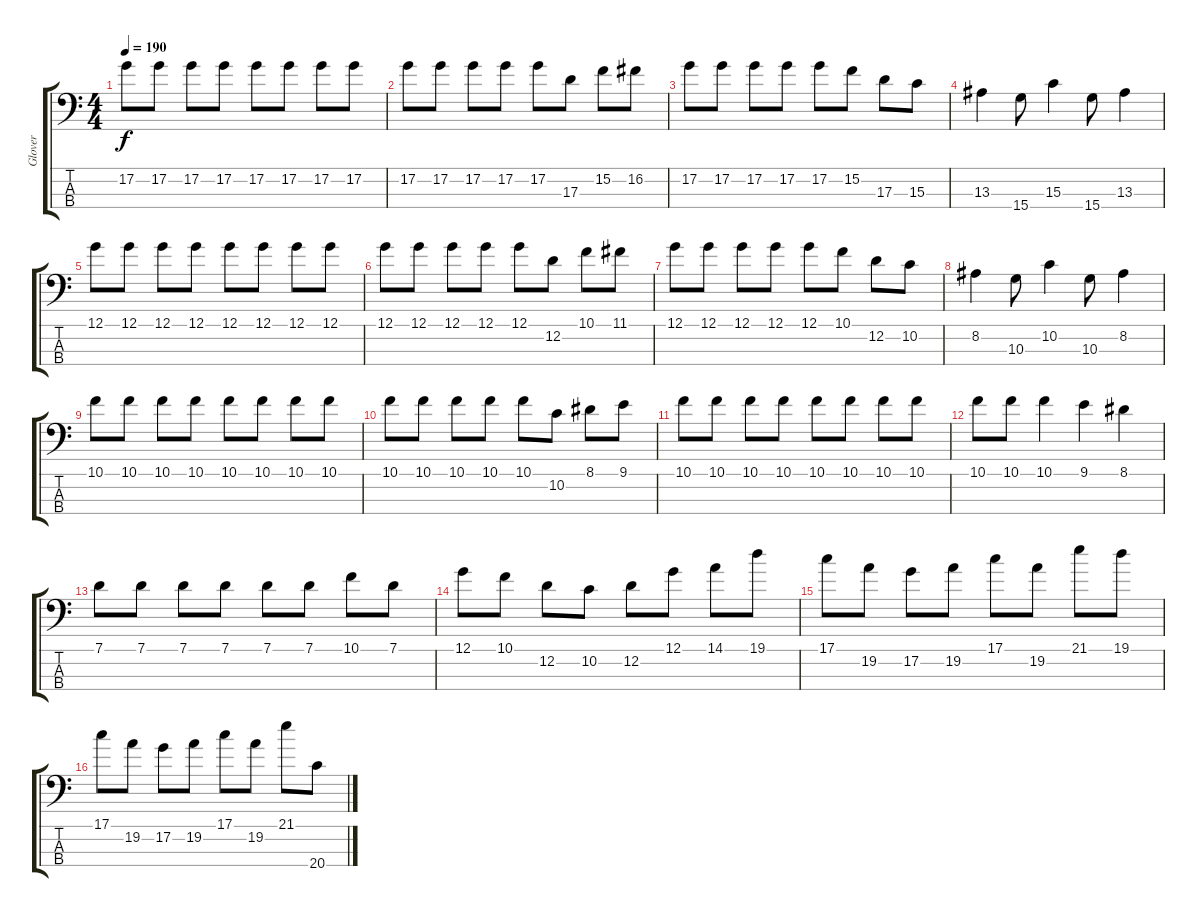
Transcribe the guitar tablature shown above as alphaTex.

\track ("Glover" "Glover") {instrument electricbassfinger}
\staff {score tabs}
\tuning (G2 D2 A1 E1) {hide}
\ts (4 4)
\tempo 190
\clef f4
\ks c
17.2.8{dy f} 17.2.8 17.2.8 17.2.8 17.2.8 17.2.8 17.2.8 17.2.8 |
17.2.8 17.2.8 17.2.8 17.2.8 17.2.8 17.3.8 15.2.8 16.2.8 |
17.2.8 17.2.8 17.2.8 17.2.8 17.2.8 15.2.8 17.3.8 15.3.8 |
13.3.4 15.4.8 15.3.4 15.4.8 13.3.4 |
12.1.8 12.1.8 12.1.8 12.1.8 12.1.8 12.1.8 12.1.8 12.1.8 |
12.1.8 12.1.8 12.1.8 12.1.8 12.1.8 12.2.8 10.1.8 11.1.8 |
12.1.8 12.1.8 12.1.8 12.1.8 12.1.8 10.1.8 12.2.8 10.2.8 |
8.2.4 10.3.8 10.2.4 10.3.8 8.2.4 |
10.1.8 10.1.8 10.1.8 10.1.8 10.1.8 10.1.8 10.1.8 10.1.8 |
10.1.8 10.1.8 10.1.8 10.1.8 10.1.8 10.2.8 8.1.8 9.1.8 |
10.1.8 10.1.8 10.1.8 10.1.8 10.1.8 10.1.8 10.1.8 10.1.8 |
10.1.8 10.1.8 10.1.4 9.1.4 8.1.4 |
7.1.8 7.1.8 7.1.8 7.1.8 7.1.8 7.1.8 10.1.8 7.1.8 |
12.1.8 10.1.8 12.2.8 10.2.8 12.2.8 12.1.8 14.1.8 19.1.8 |
17.1.8 19.2.8 17.2.8 19.2.8 17.1.8 19.2.8 21.1.8 19.1.8 |
17.1.8 19.2.8 17.2.8 19.2.8 17.1.8 19.2.8 21.1.8 20.4.8
